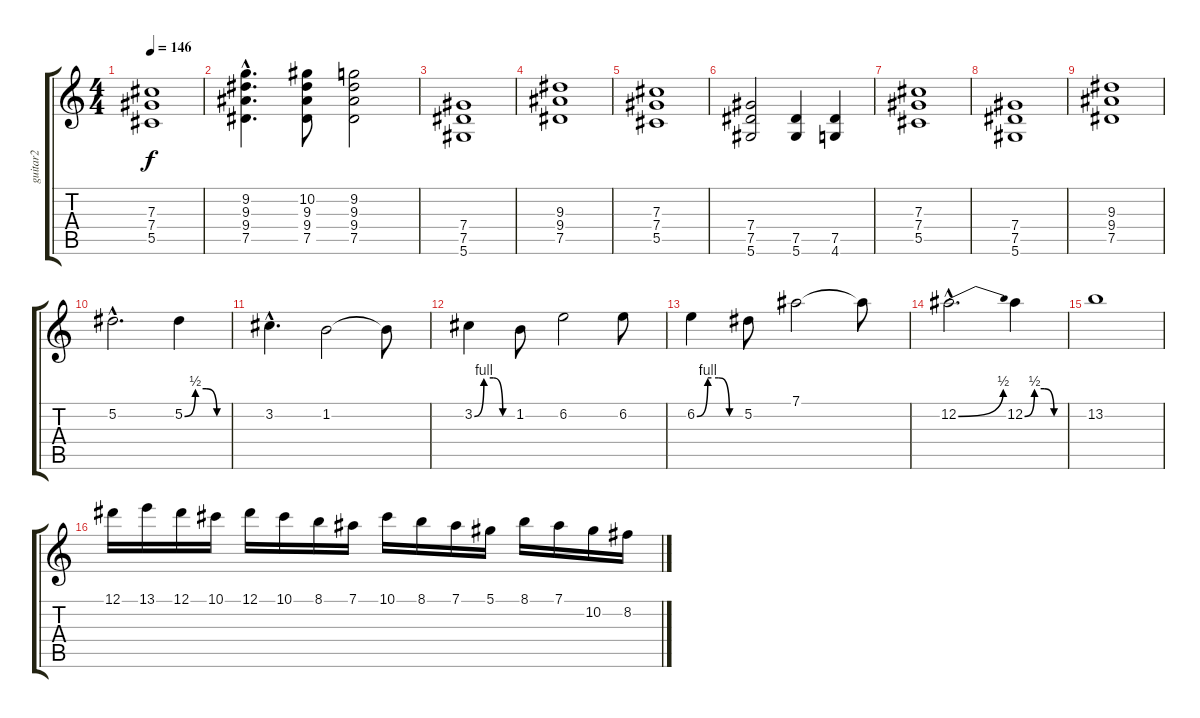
\track ("guitar2" "guitar2") {instrument overdrivenguitar}
\staff {score tabs}
\tuning (Eb4 Bb3 Gb3 Db3 Ab2 Eb2) {hide}
\ts (4 4)
\tempo 146
\clef g2
\ks c
(7.3 7.4 5.5).1{dy f} |
(9.2{hac} 9.3{hac} 9.4{hac} 7.5{hac}).4{d} (10.2 9.3 9.4 7.5).8 (9.2 9.3 9.4 7.5).2 |
(7.4 7.5 5.6).1 |
(9.3 9.4 7.5).1 |
(7.3 7.4 5.5).1 |
(7.4 7.5 5.6).2 (7.5 5.6).4 (7.5 4.6).4 |
(7.3 7.4 5.5).1 |
(7.4 7.5 5.6).1 |
(9.3 9.4 7.5).1 |
5.2{hac}.2{d} 5.2{be (custom 0 0 15 2 30 2 45 0 60 0)}.4 |
3.2{hac}.4{d} 1.2.2 1.2{t}.8 |
3.2{be (custom 0 0 15 4 30 4 45 0 60 0)}.4 1.2.8 6.2.2 6.2.8 |
6.2{be (custom 0 0 15 4 30 4 45 0 60 0)}.4 5.2.8 7.1.2 7.1{t}.8 |
12.2{be (bend 0 0 60 2) hac}.2{d} 12.2{be (custom 0 0 15 2 30 2 45 0 60 0)}.4 |
13.2.1 |
12.1.16 13.1.16 12.1.16 10.1.16 12.1.16 10.1.16 8.1.16 7.1.16 10.1.16 8.1.16 7.1.16 5.1.16 8.1.16 7.1.16 10.2.16 8.2.16
